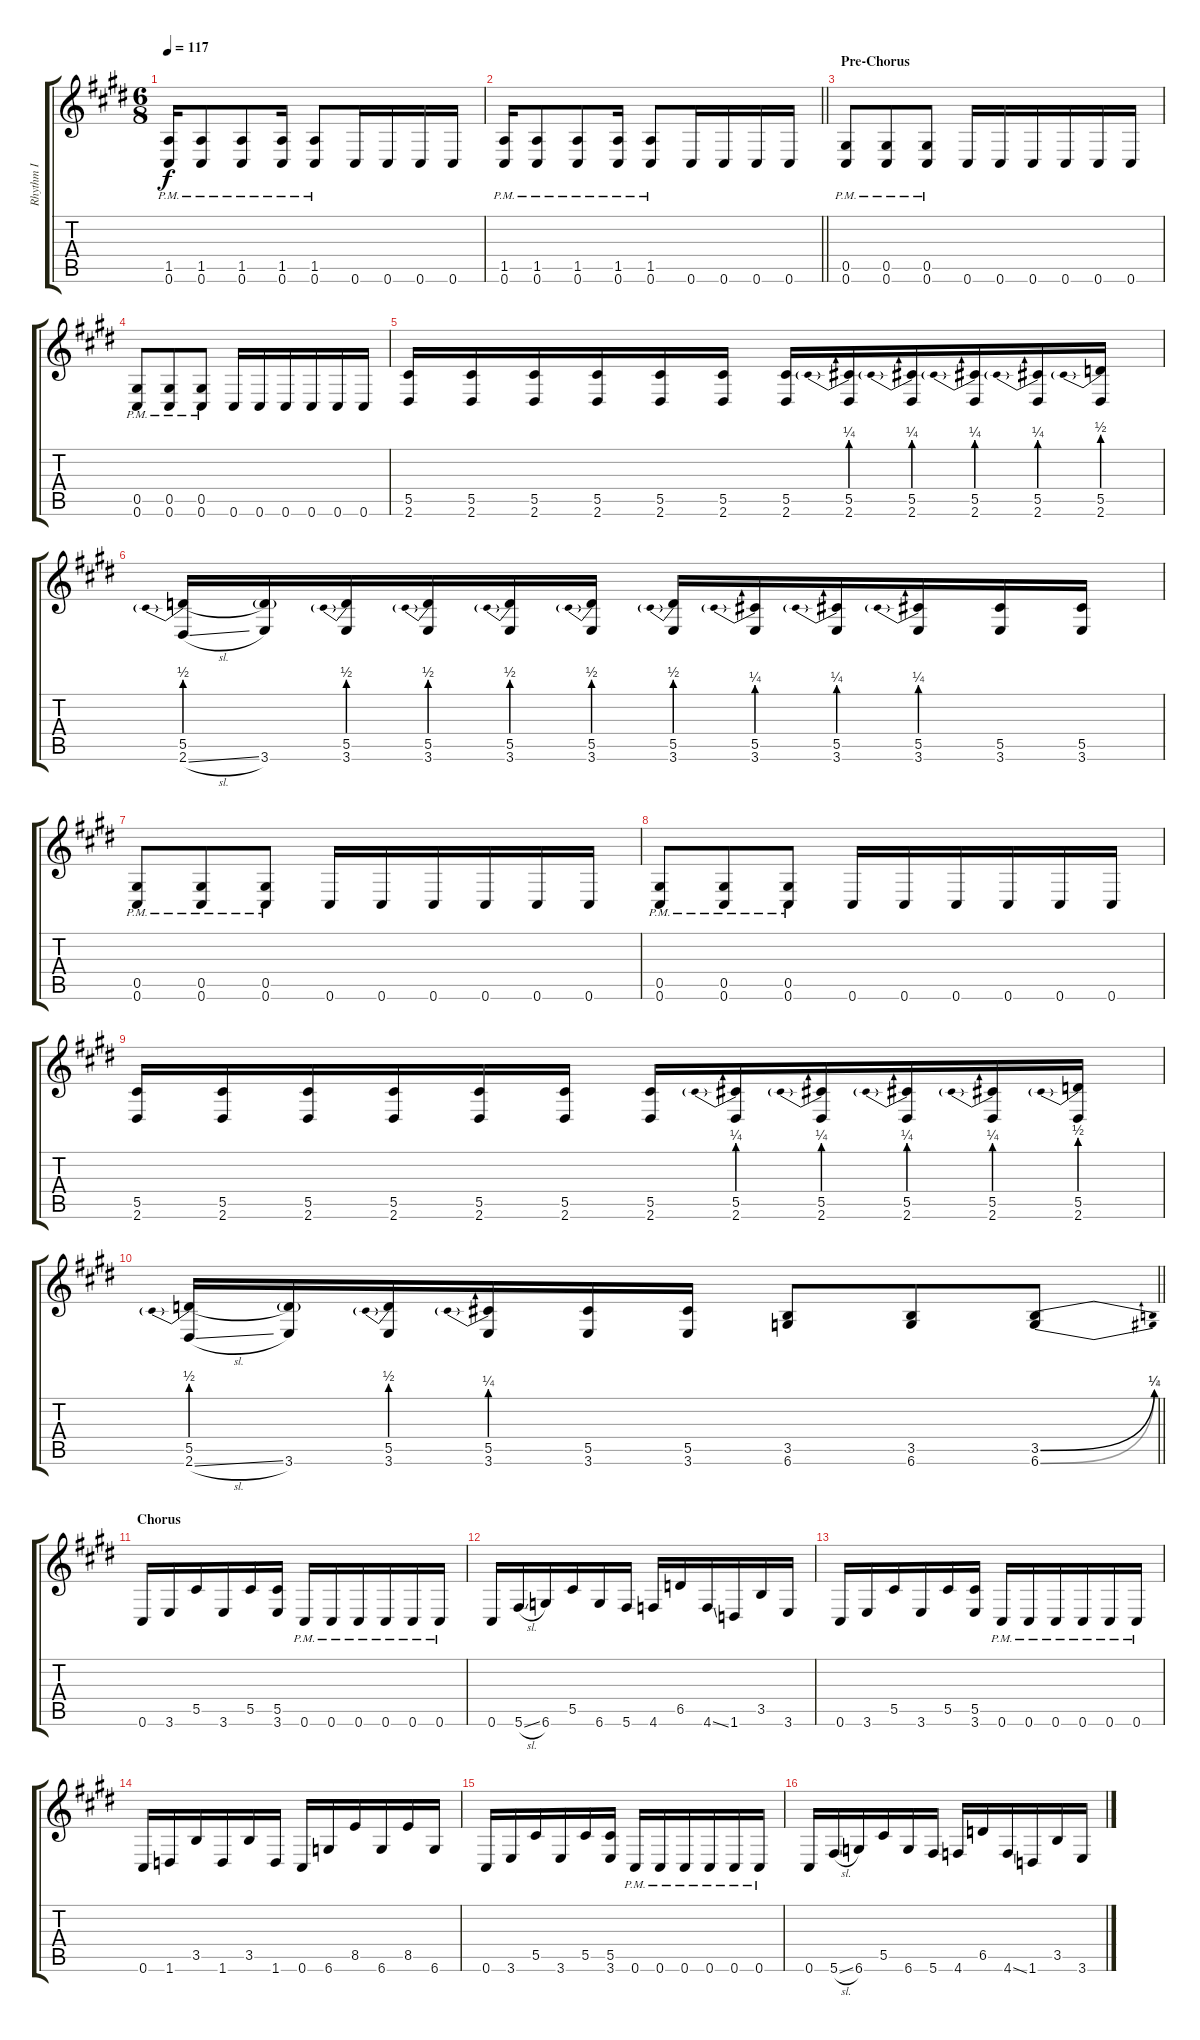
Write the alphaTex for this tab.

\track ("Rhythm I" "Rhythm I") {instrument distortionguitar}
\staff {score tabs}
\tuning (Eb4 Bb3 Gb3 Db3 Ab2 Db2) {hide}
\ts (6 8)
\tempo 117
\clef g2
\ks c#minor
(1.5{pm} 0.6{pm}).16{dy f} (1.5{pm} 0.6{pm}).8 (1.5{pm} 0.6{pm}).8 (1.5{pm} 0.6{pm}).16 (1.5{pm} 0.6{pm}).8 0.6.16 0.6.16 0.6.16 0.6.16 |
\barLineRight lightlight
(1.5{pm} 0.6{pm}).16 (1.5{pm} 0.6{pm}).8 (1.5{pm} 0.6{pm}).8 (1.5{pm} 0.6{pm}).16 (1.5{pm} 0.6{pm}).8 0.6.16 0.6.16 0.6.16 0.6.16 |
\section ("" "Pre-Chorus")
(0.5{pm} 0.6{pm}).8 (0.5{pm} 0.6{pm}).8 (0.5{pm} 0.6{pm}).8 0.6.16 0.6.16 0.6.16 0.6.16 0.6.16 0.6.16 |
(0.5{pm} 0.6{pm}).8 (0.5{pm} 0.6{pm}).8 (0.5{pm} 0.6{pm}).8 0.6.16 0.6.16 0.6.16 0.6.16 0.6.16 0.6.16 |
(5.5 2.6).16 (5.5 2.6).16 (5.5 2.6).16 (5.5 2.6).16 (5.5 2.6).16 (5.5 2.6).16 (5.5 2.6).16 (5.5{be (prebend 0 1 60 1)} 2.6).16 (5.5{be (prebend 0 1 60 1)} 2.6).16 (5.5{be (prebend 0 1 60 1)} 2.6).16 (5.5{be (prebend 0 1 60 1)} 2.6).16 (5.5{be (prebend 0 2 60 2)} 2.6).16 |
(5.5{be (prebend 0 2 60 2)} 2.6{sl}).16 (5.5{t} 3.6).16 (5.5{be (prebend 0 2 60 2)} 3.6).16 (5.5{be (prebend 0 2 60 2)} 3.6).16 (5.5{be (prebend 0 2 60 2)} 3.6).16 (5.5{be (prebend 0 2 60 2)} 3.6).16 (5.5{be (prebend 0 2 60 2)} 3.6).16 (5.5{be (prebend 0 1 60 1)} 3.6).16 (5.5{be (prebend 0 1 60 1)} 3.6).16 (5.5{be (prebend 0 1 60 1)} 3.6).16 (5.5 3.6).16 (5.5 3.6).16 |
(0.5{pm} 0.6{pm}).8 (0.5{pm} 0.6{pm}).8 (0.5{pm} 0.6{pm}).8 0.6.16 0.6.16 0.6.16 0.6.16 0.6.16 0.6.16 |
(0.5{pm} 0.6{pm}).8 (0.5{pm} 0.6{pm}).8 (0.5{pm} 0.6{pm}).8 0.6.16 0.6.16 0.6.16 0.6.16 0.6.16 0.6.16 |
(5.5 2.6).16 (5.5 2.6).16 (5.5 2.6).16 (5.5 2.6).16 (5.5 2.6).16 (5.5 2.6).16 (5.5 2.6).16 (5.5{be (prebend 0 1 60 1)} 2.6).16 (5.5{be (prebend 0 1 60 1)} 2.6).16 (5.5{be (prebend 0 1 60 1)} 2.6).16 (5.5{be (prebend 0 1 60 1)} 2.6).16 (5.5{be (prebend 0 2 60 2)} 2.6).16 |
\barLineRight lightlight
(5.5{be (prebend 0 2 60 2)} 2.6{sl}).16 (5.5{t} 3.6).16 (5.5{be (prebend 0 2 60 2)} 3.6).16 (5.5{be (prebend 0 1 60 1)} 3.6).16 (5.5 3.6).16 (5.5 3.6).16 (3.5 6.6).8 (3.5 6.6).8 (3.5{be (bend 0 0 60 1)} 6.6{be (bend 0 0 60 2)}).8 |
\section ("" "Chorus")
0.6.16 3.6.16 5.5.16 3.6.16 5.5.16 (5.5 3.6).16 0.6{pm}.16 0.6{pm}.16 0.6{pm}.16 0.6{pm}.16 0.6{pm}.16 0.6{pm}.16 |
0.6.16 5.6{sl}.16 6.6.16 5.5.16 6.6.16 5.6.16 4.6.16 6.5.16 4.6{ss}.16 1.6.16 3.5.16 3.6.16 |
0.6.16 3.6.16 5.5.16 3.6.16 5.5.16 (5.5 3.6).16 0.6{pm}.16 0.6{pm}.16 0.6{pm}.16 0.6{pm}.16 0.6{pm}.16 0.6{pm}.16 |
0.6.16 1.6.16 3.5.16 1.6.16 3.5.16 1.6.16 0.6.16 6.6.16 8.5.16 6.6.16 8.5.16 6.6.16 |
0.6.16 3.6.16 5.5.16 3.6.16 5.5.16 (5.5 3.6).16 0.6{pm}.16 0.6{pm}.16 0.6{pm}.16 0.6{pm}.16 0.6{pm}.16 0.6{pm}.16 |
0.6.16 5.6{sl}.16 6.6.16 5.5.16 6.6.16 5.6.16 4.6.16 6.5.16 4.6{ss}.16 1.6.16 3.5.16 3.6.16
